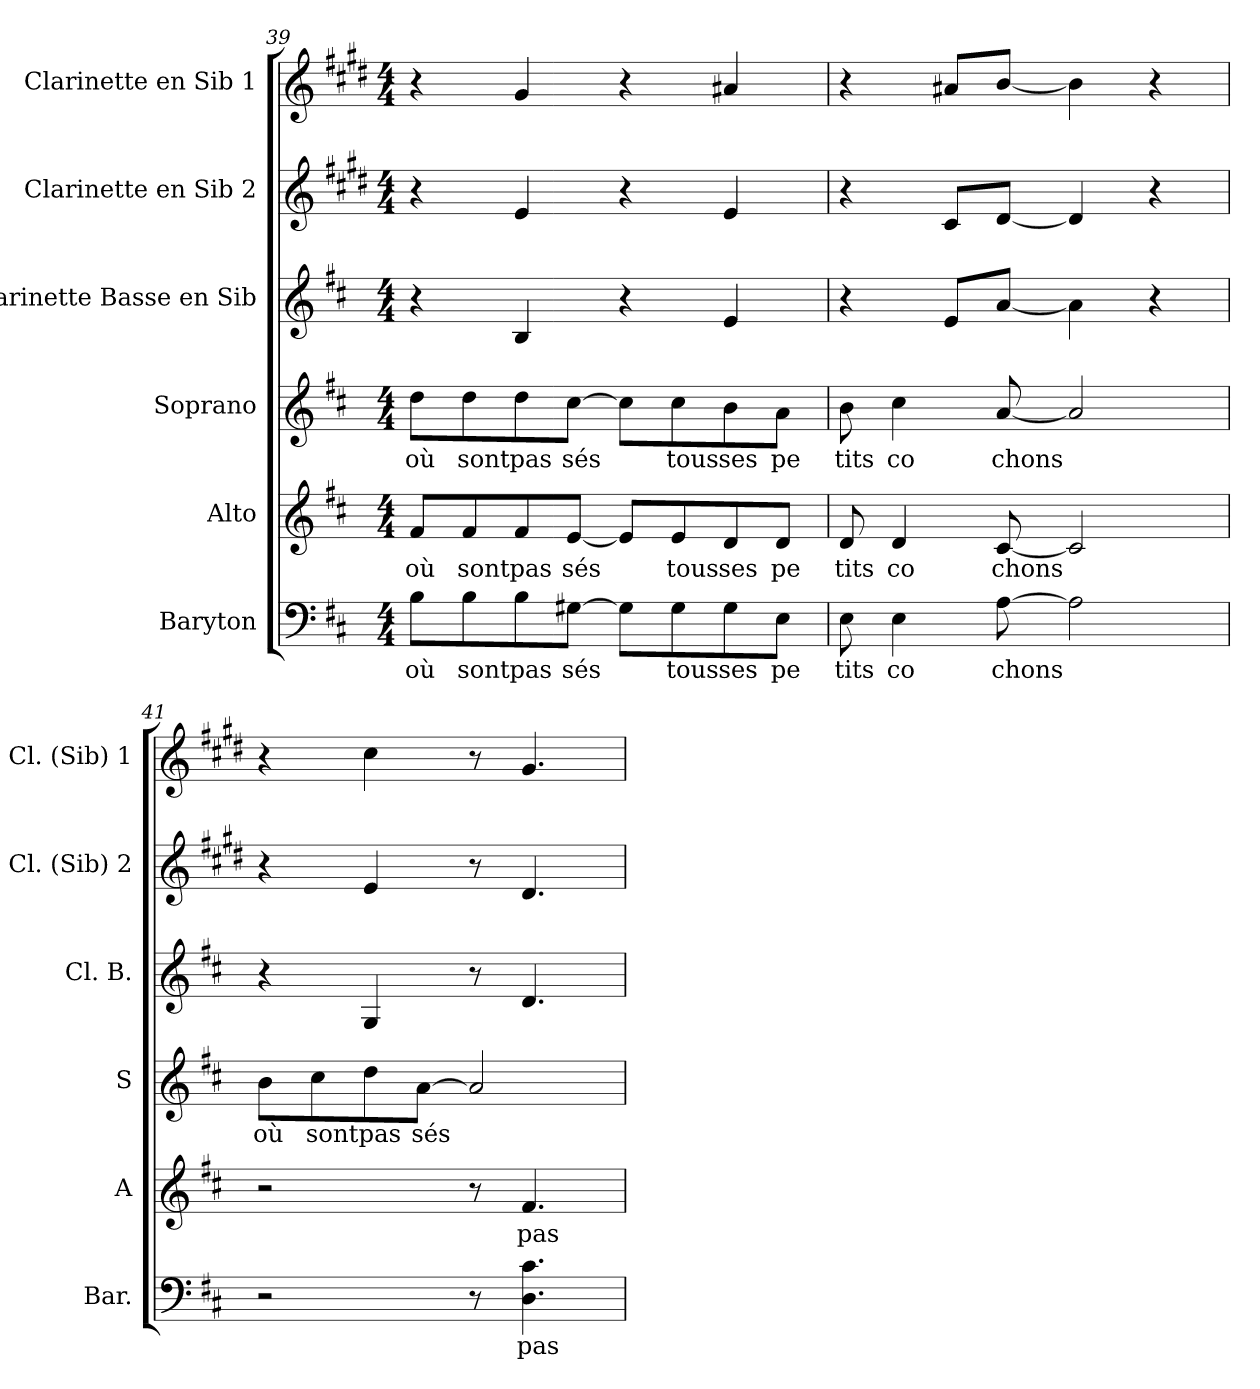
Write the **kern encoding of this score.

**kern	**text	**kern	**text	**kern	**text	**kern	**kern	**kern
*part6	*part6	*part5	*part5	*part4	*part4	*part3	*part2	*part1
*staff6	*staff6	*staff5	*staff5	*staff4	*staff4	*staff3	*staff2	*staff1
*I"Baryton	*	*I"Alto	*	*I"Soprano	*	*I"Clarinette Basse en Sib	*I"Clarinette en Sib 2	*I"Clarinette en Sib 1
*I'Bar.	*	*I'A	*	*I'S	*	*I'Cl. B.	*I'Cl. (Sib) 2	*I'Cl. (Sib) 1
!!LO:PB:g=z
*clefF4	*	*clefG2	*	*clefG2	*	*clefG2	*clefG2	*clefG2
*	*	*	*	*	*	*ITrd8c14	*ITrd1c2	*ITrd1c2
*k[f#c#]	*	*k[f#c#]	*	*k[f#c#]	*	*k[f#c#]	*k[f#c#]	*k[f#c#]
*D:	*	*D:	*	*D:	*	*D:	*D:	*D:
*M4/4	*	*M4/4	*	*M4/4	*	*M4/4	*M4/4	*M4/4
=39	=39	=39	=39	=39	=39	=39	=39	=39
!	!LO:LY:b	!	!	!	!	!	!	!
!	!	!	!LO:LY:b	!	!	!	!	!
!	!	!	!	!	!LO:LY:b	!	!	!
8B\L	où	8f#/L	où	8dd\L	où	4r	4r	4r
!	!LO:LY:b	!	!	!	!	!	!	!
!	!	!	!LO:LY:b	!	!	!	!	!
!	!	!	!	!	!LO:LY:b	!	!	!
8B\	sont	8f#/	sont	8dd\	sont	.	.	.
!	!LO:LY:b	!	!	!	!	!	!	!
!	!	!	!LO:LY:b	!	!	!	!	!
!	!	!	!	!	!LO:LY:b	!	!	!
8B\	pas	8f#/	pas	8dd\	pas	4BB/	4d/	4f#/
!	!LO:LY:b	!	!	!	!	!	!	!
!	!	!	!LO:LY:b	!	!	!	!	!
!	!	!	!	!	!LO:LY:b	!	!	!
[8G#X\J	sés	[8e/J	sés	[8cc#\J	sés	.	.	.
8G#\L]	.	8e/L]	.	8cc#\L]	.	4r	4r	4r
!	!LO:LY:b	!	!	!	!	!	!	!
!	!	!	!LO:LY:b	!	!	!	!	!
!	!	!	!	!	!LO:LY:b	!	!	!
8G#\	tous	8e/	tous	8cc#\	tous	.	.	.
!	!LO:LY:b	!	!	!	!	!	!	!
!	!	!	!LO:LY:b	!	!	!	!	!
!	!	!	!	!	!LO:LY:b	!	!	!
8G#\	ses	8d/	ses	8b\	ses	4E/	4d/	4g#X/
!	!LO:LY:b	!	!	!	!	!	!	!
!	!	!	!LO:LY:b	!	!	!	!	!
!	!	!	!	!	!LO:LY:b	!	!	!
8E\J	pe	8d/J	pe	8a\J	pe	.	.	.
=40	=40	=40	=40	=40	=40	=40	=40	=40
!	!LO:LY:b	!	!	!	!	!	!	!
!	!	!	!LO:LY:b	!	!	!	!	!
!	!	!	!	!	!LO:LY:b	!	!	!
8E\	tits	8d/	tits	8b\	tits	4r	4r	4r
!	!LO:LY:b	!	!	!	!	!	!	!
!	!	!	!LO:LY:b	!	!	!	!	!
!	!	!	!	!	!LO:LY:b	!	!	!
4E\	co	4d/	co	4cc#\	co	.	.	.
.	.	.	.	.	.	8E/L	8B/L	8g#X/L
!	!LO:LY:b	!	!	!	!	!	!	!
!	!	!	!LO:LY:b	!	!	!	!	!
!	!	!	!	!	!LO:LY:b	!	!	!
[8A\	chons	[8c#/	chons	[8a/	chons	[8A/J	[8c#/J	[8a/J
2A\]	.	2c#/]	.	2a/]	.	4A\]	4c#/]	4a\]
.	.	.	.	.	.	4r	4r	4r
=41	=41	=41	=41	=41	=41	=41	=41	=41
!	!	!	!	!	!LO:LY:b	!	!	!
2r	.	2r	.	8b\L	où	4r	4r	4r
!	!	!	!	!	!LO:LY:b	!	!	!
.	.	.	.	8cc#\	sont	.	.	.
!	!	!	!	!	!LO:LY:b	!	!	!
.	.	.	.	8dd\	pas	4GG/	4d/	4b\
!	!	!	!	!	!LO:LY:b	!	!	!
.	.	.	.	[8a\J	sés	.	.	.
8r	.	8r	.	2a/]	.	8r	8r	8r
!	!LO:LY:b	!	!	!	!	!	!	!
!	!	!	!LO:LY:b	!	!	!	!	!
4.D\ 4.c#\	pas	4.f#/	pas	.	.	4.D/	4.c#/	4.f#/
=	=	=	=	=	=	=	=	=
*-	*-	*-	*-	*-	*-	*-	*-	*-
